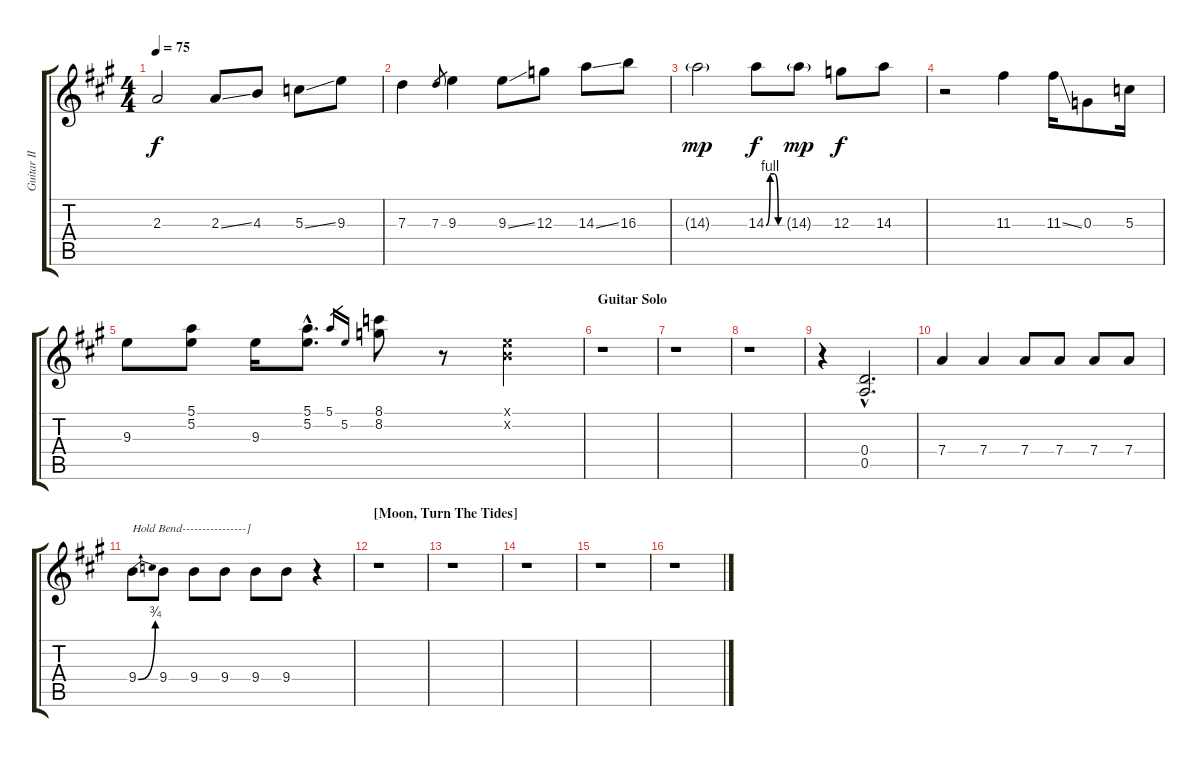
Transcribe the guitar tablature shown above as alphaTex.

\track ("Guitar II" "Guitar II") {instrument electricguitarclean}
\staff {score tabs}
\tuning (E4 B3 G3 D3 A2 E2) {hide}
\ts (4 4)
\tempo 75
\clef g2
\ks a
2.3.2{dy f} 2.3{ss}.8 4.3.8 5.3{ss}.8 9.3.8 |
7.3.4 7.3.8{gr} 9.3.4 9.3{ss}.8 12.3.8 14.3{ss}.8 16.3.8 |
14.3{g}.2{dy mp} 14.3{be (custom 0 0 15 4 30 4 45 0 60 0)}.8{dy f} 14.3{g}.8{dy mp} 12.3.8{dy f} 14.3.8 |
r.2 11.3.4 11.3{ss}.16 0.3.8 5.3.16 |
9.3.8 (5.1 5.2).8 9.3.16 (5.1{hac} 5.2{hac}).8{d} 5.1.16{gr} 5.2.16{gr} (8.1 8.2).8 r.8 (0.1{x} 0.2{x}).4 |
\section ("" "Guitar Solo")
r.1 |
r.1 |
r.1 |
r.4 (0.4{hac} 0.5{hac}).2{d} |
7.4.4 7.4.4 7.4.8 7.4.8 7.4.8 7.4.8 |
9.4{be (bend 0 0 60 3)}.8{txt "Hold Bend----------------]"} 9.4.8 9.4.8 9.4.8 9.4.8 9.4.8 r.4 |
\section ("" "[Moon, Turn The Tides]")
r.1 |
r.1 |
r.1 |
r.1 |
r.1
